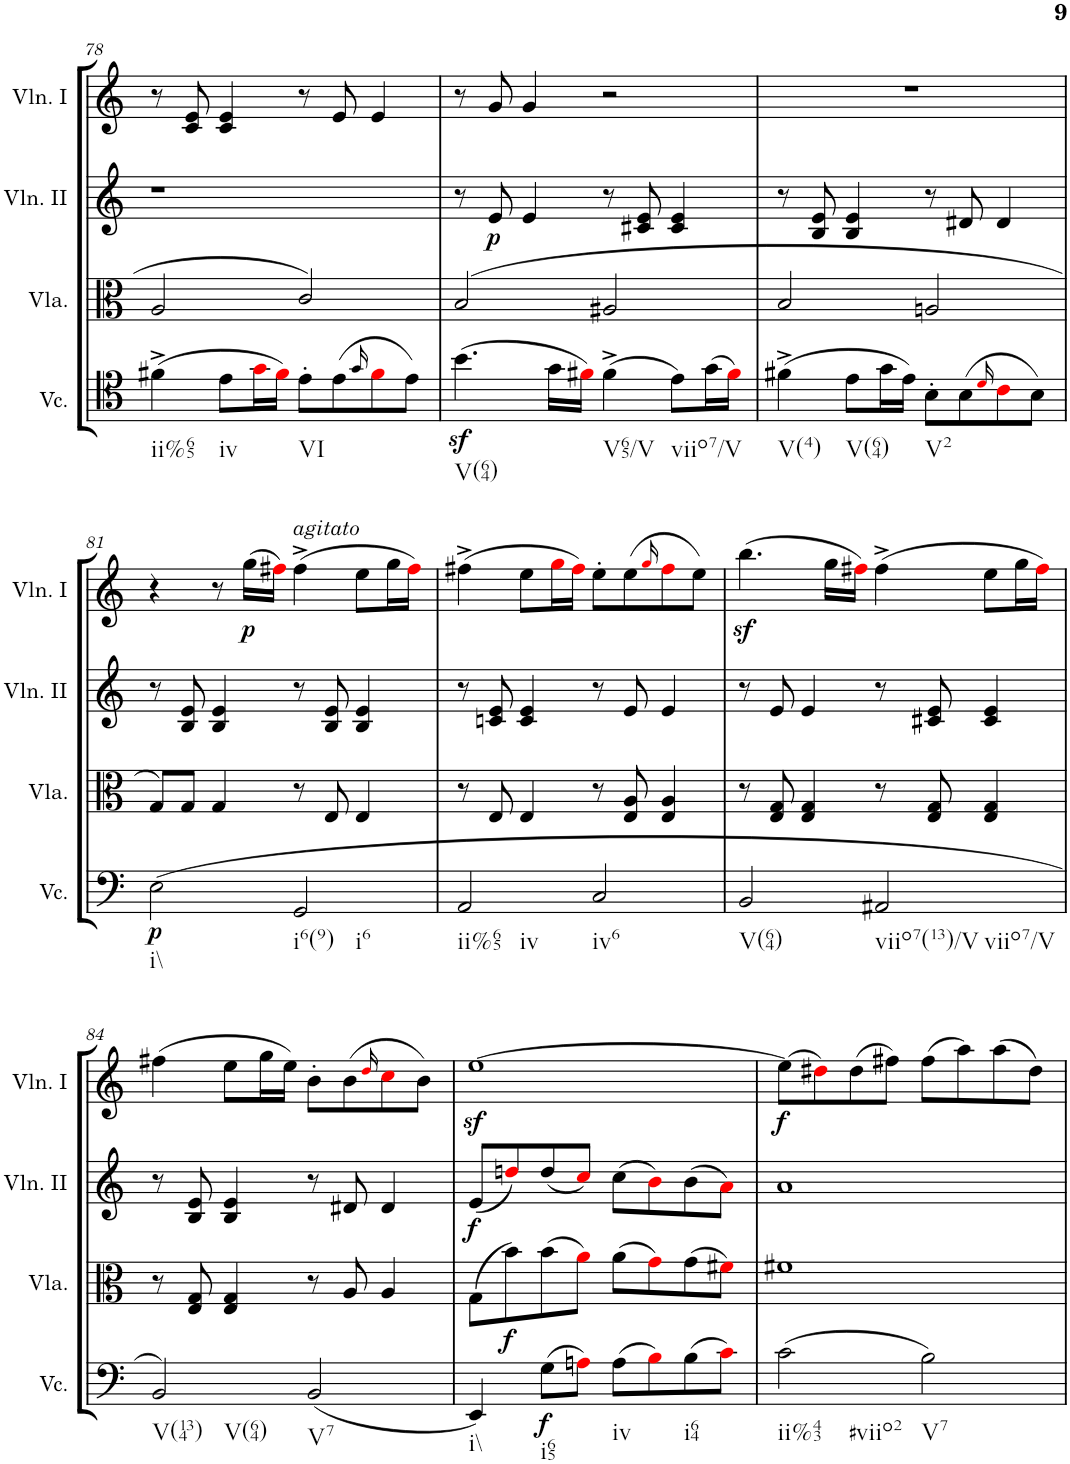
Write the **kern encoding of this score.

**kern	**dynam	**kern	**dynam	**kern	**dynam	**kern	**dynam
*part4	*part4	*part3	*part3	*part2	*part2	*part1	*part1
*staff4	*staff4	*staff3	*staff3	*staff2	*staff2	*staff1	*staff1
*I"Violoncello	*	*I"Viola	*	*I"Violino II	*	*I"Violino I	*
*I'Vc.	*	*I'Vla.	*	*I'Vln. II	*	*I'Vln. I	*
!!LO:PB:g=z
*clefC4	*	*clefC3	*	*clefG2	*	*clefG2	*
*k[]	*	*k[]	*	*k[]	*	*k[]	*
*C:	*	*C:	*	*C:	*	*C:	*
*M4/4	*	*M4/4	*	*M4/4	*	*M4/4	*
*met(c)	*	*met(c)	*	*met(c)	*	*met(c)	*
=78	=78	=78	=78	=78	=78	=78	=78
!LO:TX:b:t=ii%65	!	!	!	!	!	!	!
(>4f#X^\	.	2A/	.	1r	.	8r	.
.	.	.	.	.	.	8c/ 8e/	.
!LO:TX:b:t=iv	!	!	!	!	!	!	!
8e\L	.	.	.	.	.	4c/ 4e/	.
16gi\L	.	.	.	.	.	.	.
16f#i\JJ)	.	.	.	.	.	.	.
!LO:TX:b:t=VI	!	!	!	!	!	!	!
8e'\L	.	2c/	.	.	.	8r	.
(>8e\	.	.	.	.	.	8e/	.
16qg/	.	.	.	.	.	.	.
8f#i\	.	.	.	.	.	4e/	.
8e\J)	.	.	.	.	.	.	.
=79	=79	=79	=79	=79	=79	=79	=79
!LO:TX:b:t=V(64)	!	!	!	!	!	!	!
(>4.bz<\	.	(>2B/	.	8r	.	8r	.
!	!	!	!	!	!LO:DY:b	!	!
.	.	.	.	8e/	p	8g/	.
.	.	.	.	4e/	.	4g/	.
16g\LL	.	.	.	.	.	.	.
16f#Xi\JJ)	.	.	.	.	.	.	.
!LO:TX:b:t=V65/V	!	!	!	!	!	!	!
(>4f#^\	.	2A#X/	.	8r	.	2r	.
.	.	.	.	8c#X/ 8e/	.	.	.
!LO:TX:b:t=viio7/V	!	!	!	!	!	!	!
8e\L)	.	.	.	4c#/ 4e/	.	.	.
(>16g\L	.	.	.	.	.	.	.
16f#i\JJ)	.	.	.	.	.	.	.
=80	=80	=80	=80	=80	=80	=80	=80
!LO:TX:b:t=V(4)	!	!	!	!	!	!	!
(>4f#X^\	.	2B/	.	8r	.	1r	.
.	.	.	.	8B/ 8e/	.	.	.
!LO:TX:b:t=V(64)	!	!	!	!	!	!	!
8e\L	.	.	.	4B/ 4e/	.	.	.
16g\L	.	.	.	.	.	.	.
16e\JJ)	.	.	.	.	.	.	.
!LO:TX:b:t=V2	!	!	!	!	!	!	!
8B'\L	.	2An/	.	8r	.	.	.
(>8B\	.	.	.	8d#X/	.	.	.
16qdi/	.	.	.	.	.	.	.
8ci\	.	.	.	4d#/	.	.	.
8B\J)	.	.	.	.	.	.	.
!!LO:LB:g=z
=81	=81	=81	=81	=81	=81	=81	=81
!LO:TX:b:t=i\\	!	!	!	!	!	!	!
!	!LO:DY:b	!	!	!	!	!	!
(>2E\	p	8G/L)	.	8r	.	4r	.
.	.	8G/J	.	8B/ 8e/	.	.	.
.	.	4G/	.	4B/ 4e/	.	8r	.
!	!	!	!	!	!	!	!LO:DY:b
.	.	.	.	.	.	(>16gg\LL	p
.	.	.	.	.	.	16ff#Xi\JJ)	.
!	!	!	!	!	!	!LO:TX:a:i:t=agitato	!
!LO:TX:b:t=i6(9)	!	!	!	!	!	!	!
!LO:TX:b:t=i6	!	!	!	!	!	!	!
2GG/	.	8r	.	8r	.	(>4ff#^\	.
.	.	8E/	.	8B/ 8e/	.	.	.
.	.	4E/	.	4B/ 4e/	.	8ee\L	.
.	.	.	.	.	.	16gg\L	.
.	.	.	.	.	.	16ff#i\JJ)	.
=82	=82	=82	=82	=82	=82	=82	=82
!LO:TX:b:t=ii%65	!	!	!	!	!	!	!
!LO:TX:b:t=iv	!	!	!	!	!	!	!
2AA/	.	8r	.	8r	.	(>4ff#X^\	.
.	.	8E/	.	8cn/ 8e/	.	.	.
.	.	4E/	.	4c/ 4e/	.	8ee\L	.
.	.	.	.	.	.	16ggi\L	.
.	.	.	.	.	.	16ff#i\JJ)	.
!LO:TX:b:t=iv6	!	!	!	!	!	!	!
2C/	.	8r	.	8r	.	8ee'\L	.
.	.	8E/ 8A/	.	8e/	.	(>8ee\	.
.	.	.	.	.	.	16qggi/	.
.	.	4E/ 4A/	.	4e/	.	8ff#i\	.
.	.	.	.	.	.	8ee\J)	.
=83	=83	=83	=83	=83	=83	=83	=83
!LO:TX:b:t=V(64)	!	!	!	!	!	!	!
2BB/	.	8r	.	8r	.	(>4.bbz<\	.
.	.	8E/ 8G/	.	8e/	.	.	.
.	.	4E/ 4G/	.	4e/	.	.	.
.	.	.	.	.	.	16gg\LL	.
.	.	.	.	.	.	16ff#Xi\JJ)	.
!LO:TX:b:t=viio7(13)/V	!	!	!	!	!	!	!
!LO:TX:b:t=viio7/V	!	!	!	!	!	!	!
2AA#X/	.	8r	.	8r	.	(>4ff#^\	.
.	.	8E/ 8G/	.	8c#X/ 8e/	.	.	.
.	.	4E/ 4G/	.	4c#/ 4e/	.	8ee\L	.
.	.	.	.	.	.	16gg\L	.
.	.	.	.	.	.	16ff#i\JJ)	.
!!LO:LB:g=z
=84	=84	=84	=84	=84	=84	=84	=84
!LO:TX:b:t=V(134)	!	!	!	!	!	!	!
!LO:TX:b:t=V(64)	!	!	!	!	!	!	!
2BB/)	.	8r	.	8r	.	(>4ff#X\	.
.	.	8E/ 8G/	.	8B/ 8e/	.	.	.
.	.	4E/ 4G/	.	4B/ 4e/	.	8ee\L	.
.	.	.	.	.	.	16gg\L	.
.	.	.	.	.	.	16ee\JJ)	.
!LO:TX:b:t=V7	!	!	!	!	!	!	!
(<2BB/	.	8r	.	8r	.	8b'\L	.
.	.	8A/	.	8d#X/	.	(>8b\	.
.	.	.	.	.	.	16qddi/	.
.	.	4A/	.	4d#/	.	8cci\	.
.	.	.	.	.	.	8b\J)	.
=85	=85	=85	=85	=85	=85	=85	=85
!LO:TX:b:t=i\\	!	!	!	!	!	!	!
!	!	!	!	!	!LO:DY:b	!	!
4EE/)	.	(>8G\L	.	(<8e/L	f	[1eez<	.
!	!	!	!LO:DY:b	!	!	!	!
.	.	8b\)	f	8ddni/)	.	.	.
!LO:TX:b:t=i65	!	!	!	!	!	!	!
!	!LO:DY:b	!	!	!	!	!	!
(>8G\L	f	(>8b\	.	(<8dd/	.	.	.
8Ani\J)	.	8ai\J)	.	8cci/J)	.	.	.
!LO:TX:b:t=iv	!	!	!	!	!	!	!
(>8A\L	.	(>8a\L	.	(>8cc\L	.	.	.
8Bi\)	.	8gi\)	.	8bi\)	.	.	.
!LO:TX:b:t=i64	!	!	!	!	!	!	!
(>8B\	.	(>8g\	.	(>8b\	.	.	.
8ci\J)	.	8f#Xi\J)	.	8ai\J)	.	.	.
=86	=86	=86	=86	=86	=86	=86	=86
!LO:TX:b:t=ii%43	!	!	!	!	!	!	!
!LO:TX:b:t=#viio2	!	!	!	!	!	!	!
!	!	!	!	!	!	!	!LO:DY:b
(>2c\	.	1f#X	.	1a	.	(>8ee\L]	f
.	.	.	.	.	.	8dd#Xi\)	.
.	.	.	.	.	.	(>8dd#\	.
.	.	.	.	.	.	8ff#X\J)	.
!LO:TX:b:t=V7	!	!	!	!	!	!	!
2B\)	.	.	.	.	.	(>8ff#\L	.
.	.	.	.	.	.	8aa\)	.
.	.	.	.	.	.	(>8aa\	.
.	.	.	.	.	.	8dd#\J)	.
=	=	=	=	=	=	=	=
*-	*-	*-	*-	*-	*-	*-	*-
